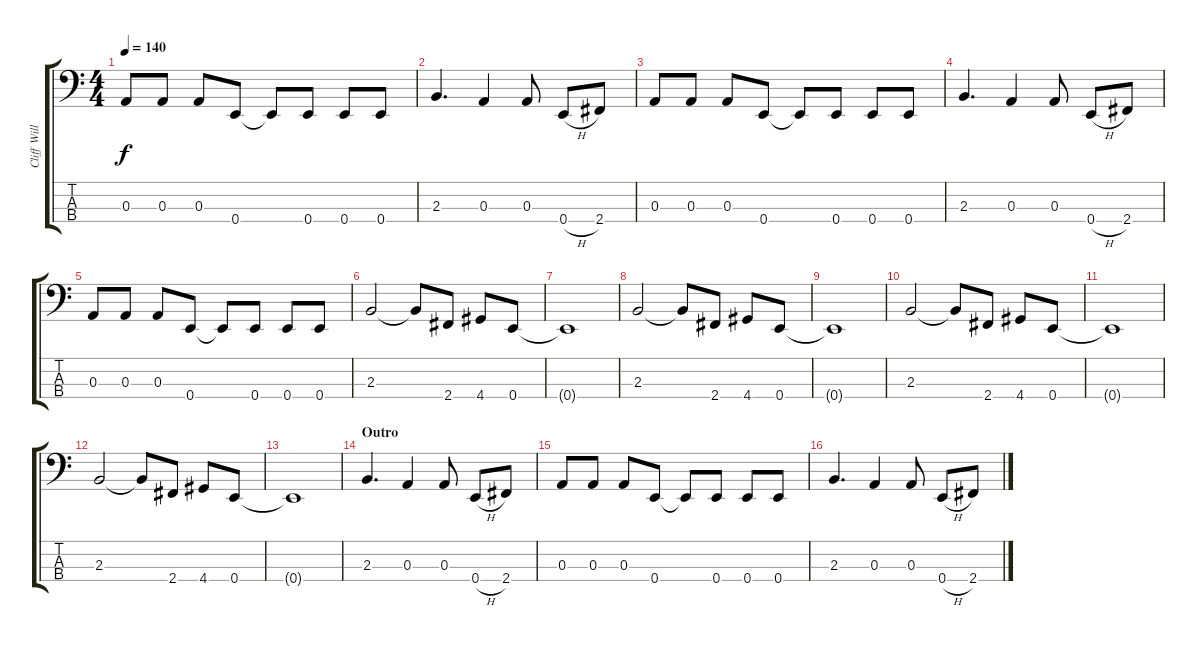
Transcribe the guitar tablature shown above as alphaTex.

\track ("Cliff Williams - Bass" "Cliff Will") {instrument electricbasspick}
\staff {score tabs}
\tuning (G2 D2 A1 E1) {hide}
\ts (4 4)
\tempo 140
\clef f4
\ks c
0.3.8{dy f} 0.3.8 0.3.8 0.4.8 0.4{t}.8 0.4.8 0.4.8 0.4.8 |
2.3.4{d} 0.3.4 0.3.8 0.4{h}.8 2.4.8 |
0.3.8 0.3.8 0.3.8 0.4.8 0.4{t}.8 0.4.8 0.4.8 0.4.8 |
2.3.4{d} 0.3.4 0.3.8 0.4{h}.8 2.4.8 |
0.3.8 0.3.8 0.3.8 0.4.8 0.4{t}.8 0.4.8 0.4.8 0.4.8 |
2.3.2 2.3{t}.8 2.4.8 4.4.8 0.4.8 |
0.4{t}.1 |
2.3.2 2.3{t}.8 2.4.8 4.4.8 0.4.8 |
0.4{t}.1 |
2.3.2 2.3{t}.8 2.4.8 4.4.8 0.4.8 |
0.4{t}.1 |
2.3.2 2.3{t}.8 2.4.8 4.4.8 0.4.8 |
0.4{t}.1 |
\section ("" "Outro")
2.3.4{d} 0.3.4 0.3.8 0.4{h}.8 2.4.8 |
0.3.8 0.3.8 0.3.8 0.4.8 0.4{t}.8 0.4.8 0.4.8 0.4.8 |
2.3.4{d} 0.3.4 0.3.8 0.4{h}.8 2.4.8
